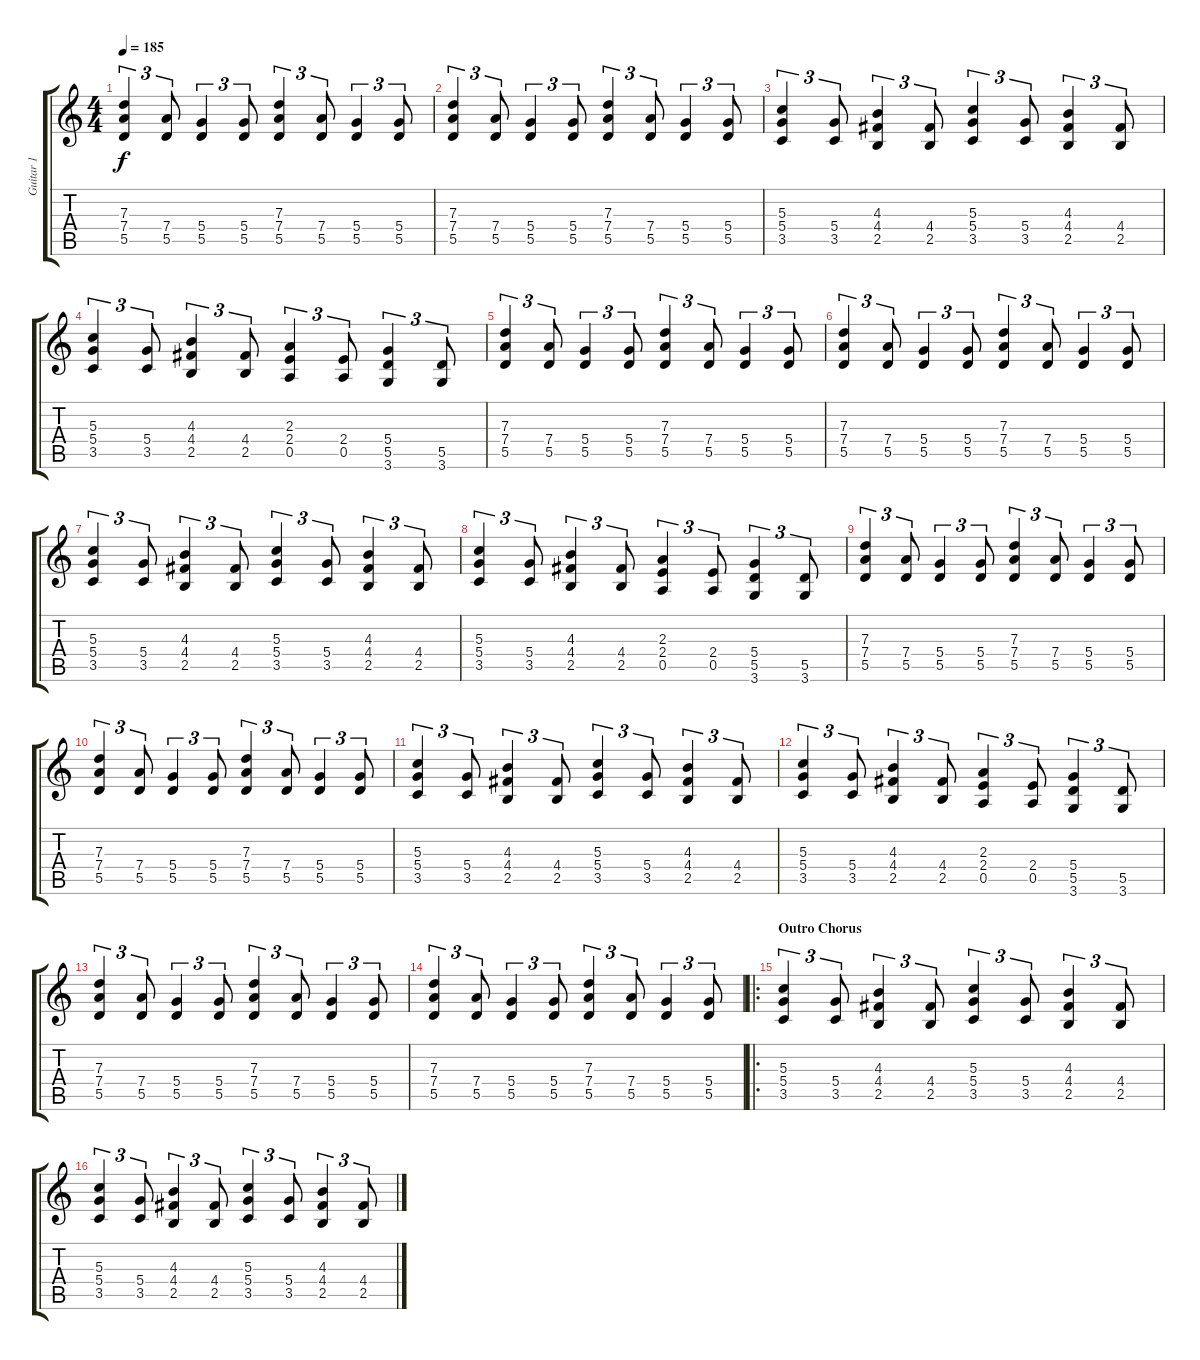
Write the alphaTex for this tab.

\track ("Guitar 1" "Guitar 1") {instrument distortionguitar}
\staff {score tabs}
\tuning (E4 B3 G3 D3 A2 E2) {hide}
\ts (4 4)
\tempo 185
\clef g2
\ks c
(7.3 7.4 5.5).4{tu (3 2) dy f} (7.4 5.5).8{tu (3 2)} (5.4 5.5).4{tu (3 2)} (5.4 5.5).8{tu (3 2)} (7.3 7.4 5.5).4{tu (3 2)} (7.4 5.5).8{tu (3 2)} (5.4 5.5).4{tu (3 2)} (5.4 5.5).8{tu (3 2)} |
(7.3 7.4 5.5).4{tu (3 2)} (7.4 5.5).8{tu (3 2)} (5.4 5.5).4{tu (3 2)} (5.4 5.5).8{tu (3 2)} (7.3 7.4 5.5).4{tu (3 2)} (7.4 5.5).8{tu (3 2)} (5.4 5.5).4{tu (3 2)} (5.4 5.5).8{tu (3 2)} |
(5.3 5.4 3.5).4{tu (3 2)} (5.4 3.5).8{tu (3 2)} (4.3 4.4 2.5).4{tu (3 2)} (4.4 2.5).8{tu (3 2)} (5.3 5.4 3.5).4{tu (3 2)} (5.4 3.5).8{tu (3 2)} (4.3 4.4 2.5).4{tu (3 2)} (4.4 2.5).8{tu (3 2)} |
(5.3 5.4 3.5).4{tu (3 2)} (5.4 3.5).8{tu (3 2)} (4.3 4.4 2.5).4{tu (3 2)} (4.4 2.5).8{tu (3 2)} (2.3 2.4 0.5).4{tu (3 2)} (2.4 0.5).8{tu (3 2)} (5.4 5.5 3.6).4{tu (3 2)} (5.5 3.6).8{tu (3 2)} |
(7.3 7.4 5.5).4{tu (3 2)} (7.4 5.5).8{tu (3 2)} (5.4 5.5).4{tu (3 2)} (5.4 5.5).8{tu (3 2)} (7.3 7.4 5.5).4{tu (3 2)} (7.4 5.5).8{tu (3 2)} (5.4 5.5).4{tu (3 2)} (5.4 5.5).8{tu (3 2)} |
(7.3 7.4 5.5).4{tu (3 2)} (7.4 5.5).8{tu (3 2)} (5.4 5.5).4{tu (3 2)} (5.4 5.5).8{tu (3 2)} (7.3 7.4 5.5).4{tu (3 2)} (7.4 5.5).8{tu (3 2)} (5.4 5.5).4{tu (3 2)} (5.4 5.5).8{tu (3 2)} |
(5.3 5.4 3.5).4{tu (3 2)} (5.4 3.5).8{tu (3 2)} (4.3 4.4 2.5).4{tu (3 2)} (4.4 2.5).8{tu (3 2)} (5.3 5.4 3.5).4{tu (3 2)} (5.4 3.5).8{tu (3 2)} (4.3 4.4 2.5).4{tu (3 2)} (4.4 2.5).8{tu (3 2)} |
(5.3 5.4 3.5).4{tu (3 2)} (5.4 3.5).8{tu (3 2)} (4.3 4.4 2.5).4{tu (3 2)} (4.4 2.5).8{tu (3 2)} (2.3 2.4 0.5).4{tu (3 2)} (2.4 0.5).8{tu (3 2)} (5.4 5.5 3.6).4{tu (3 2)} (5.5 3.6).8{tu (3 2)} |
(7.3 7.4 5.5).4{tu (3 2)} (7.4 5.5).8{tu (3 2)} (5.4 5.5).4{tu (3 2)} (5.4 5.5).8{tu (3 2)} (7.3 7.4 5.5).4{tu (3 2)} (7.4 5.5).8{tu (3 2)} (5.4 5.5).4{tu (3 2)} (5.4 5.5).8{tu (3 2)} |
(7.3 7.4 5.5).4{tu (3 2)} (7.4 5.5).8{tu (3 2)} (5.4 5.5).4{tu (3 2)} (5.4 5.5).8{tu (3 2)} (7.3 7.4 5.5).4{tu (3 2)} (7.4 5.5).8{tu (3 2)} (5.4 5.5).4{tu (3 2)} (5.4 5.5).8{tu (3 2)} |
(5.3 5.4 3.5).4{tu (3 2)} (5.4 3.5).8{tu (3 2)} (4.3 4.4 2.5).4{tu (3 2)} (4.4 2.5).8{tu (3 2)} (5.3 5.4 3.5).4{tu (3 2)} (5.4 3.5).8{tu (3 2)} (4.3 4.4 2.5).4{tu (3 2)} (4.4 2.5).8{tu (3 2)} |
(5.3 5.4 3.5).4{tu (3 2)} (5.4 3.5).8{tu (3 2)} (4.3 4.4 2.5).4{tu (3 2)} (4.4 2.5).8{tu (3 2)} (2.3 2.4 0.5).4{tu (3 2)} (2.4 0.5).8{tu (3 2)} (5.4 5.5 3.6).4{tu (3 2)} (5.5 3.6).8{tu (3 2)} |
(7.3 7.4 5.5).4{tu (3 2)} (7.4 5.5).8{tu (3 2)} (5.4 5.5).4{tu (3 2)} (5.4 5.5).8{tu (3 2)} (7.3 7.4 5.5).4{tu (3 2)} (7.4 5.5).8{tu (3 2)} (5.4 5.5).4{tu (3 2)} (5.4 5.5).8{tu (3 2)} |
(7.3 7.4 5.5).4{tu (3 2)} (7.4 5.5).8{tu (3 2)} (5.4 5.5).4{tu (3 2)} (5.4 5.5).8{tu (3 2)} (7.3 7.4 5.5).4{tu (3 2)} (7.4 5.5).8{tu (3 2)} (5.4 5.5).4{tu (3 2)} (5.4 5.5).8{tu (3 2)} |
\ro
\section ("" "Outro Chorus")
(5.3 5.4 3.5).4{tu (3 2)} (5.4 3.5).8{tu (3 2)} (4.3 4.4 2.5).4{tu (3 2)} (4.4 2.5).8{tu (3 2)} (5.3 5.4 3.5).4{tu (3 2)} (5.4 3.5).8{tu (3 2)} (4.3 4.4 2.5).4{tu (3 2)} (4.4 2.5).8{tu (3 2)} |
(5.3 5.4 3.5).4{tu (3 2)} (5.4 3.5).8{tu (3 2)} (4.3 4.4 2.5).4{tu (3 2)} (4.4 2.5).8{tu (3 2)} (5.3 5.4 3.5).4{tu (3 2)} (5.4 3.5).8{tu (3 2)} (4.3 4.4 2.5).4{tu (3 2)} (4.4 2.5).8{tu (3 2)}
